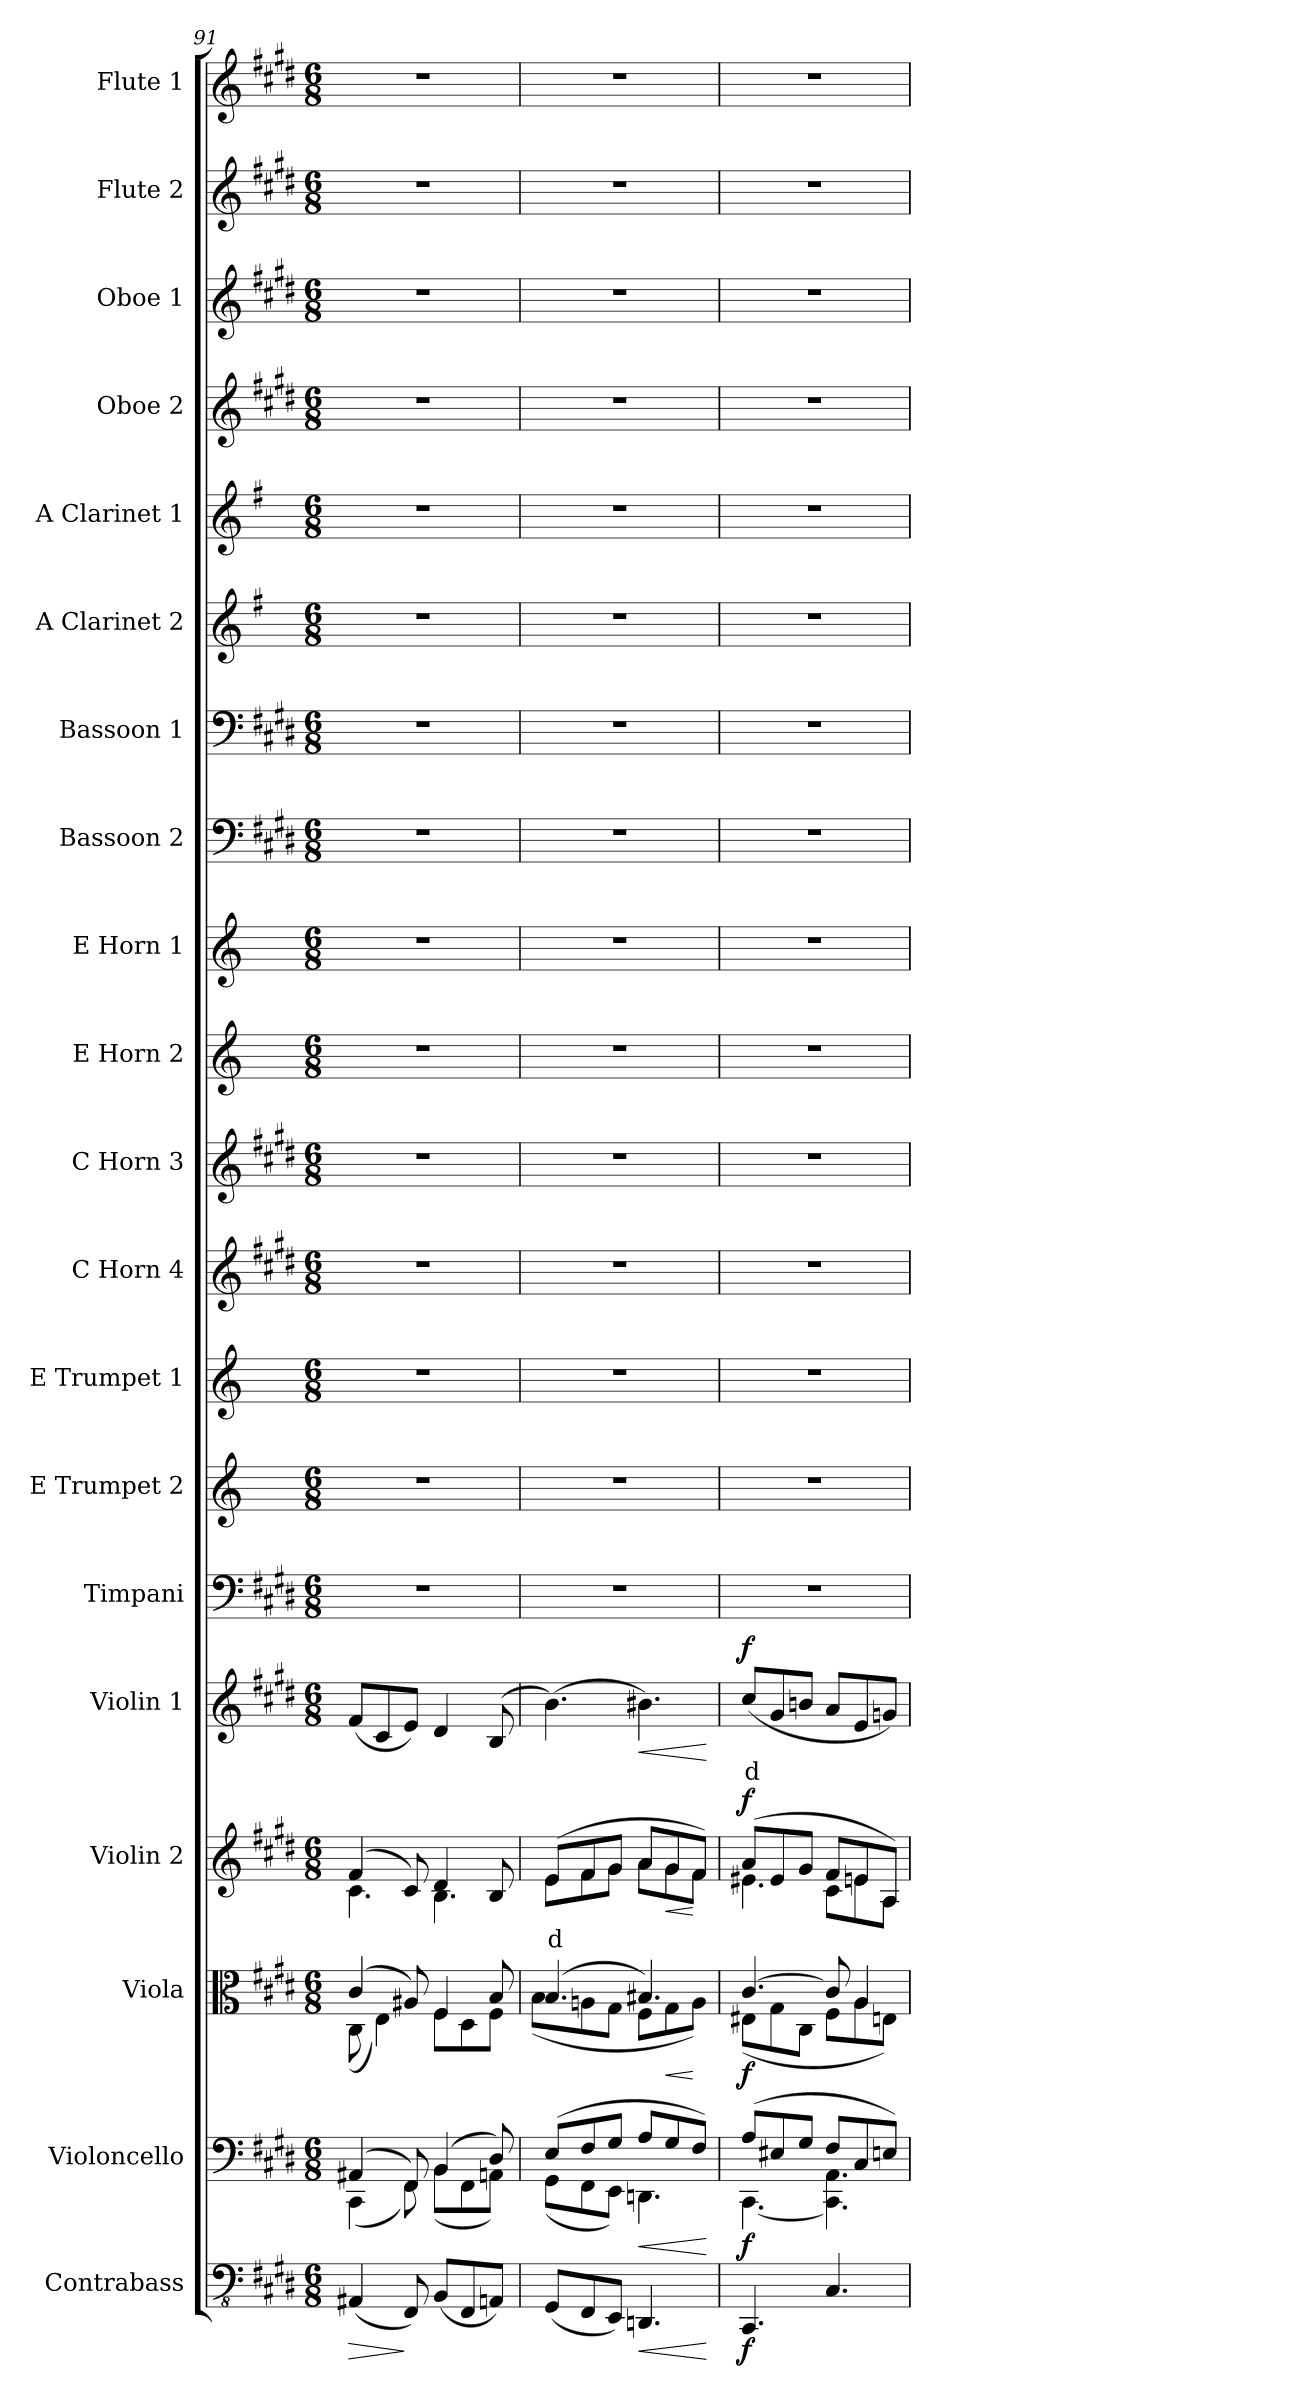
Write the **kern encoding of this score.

**kern	**dynam	**kern	**dynam	**kern	**dynam	**kern	**text	**dynam	**kern	**text	**dynam	**kern	**kern	**kern	**kern	**kern	**kern	**kern	**kern	**kern	**kern	**kern	**kern	**kern	**kern	**kern
*part20	*part20	*part19	*part19	*part18	*part18	*part17	*part17	*part17	*part16	*part16	*part16	*part15	*part14	*part13	*part12	*part11	*part10	*part9	*part8	*part7	*part6	*part5	*part4	*part3	*part2	*part1
*staff20	*staff20	*staff19	*staff19	*staff18	*staff18	*staff17	*staff17	*staff17	*staff16	*staff16	*staff16	*staff15	*staff14	*staff13	*staff12	*staff11	*staff10	*staff9	*staff8	*staff7	*staff6	*staff5	*staff4	*staff3	*staff2	*staff1
*I"Contrabass	*	*I"Violoncello	*	*I"Viola	*	*I"Violin 2	*	*	*I"Violin 1	*	*	*I"Timpani	*I"E Trumpet 2	*I"E Trumpet 1	*I"C Horn 4	*I"C Horn 3	*I"E Horn 2	*I"E Horn 1	*I"Bassoon 2	*I"Bassoon 1	*I"A Clarinet 2	*I"A Clarinet 1	*I"Oboe 2	*I"Oboe 1	*I"Flute 2	*I"Flute 1
*I'Cb	*	*I'Vc	*	*I'Vla	*	*I'Vln 2	*	*	*I'Vln 1	*	*	*I'Timp	*I'Tpt 2	*I'Tpt 1	*I'Hn 4	*I'Hn 3	*I'Hn 2	*I'Hn 1	*I'Bsn 2	*I'Bsn 1	*I'Cl 2	*I'Cl 1	*I'Ob 2	*I'Ob 1	*I'Fl 2	*I'Fl 1
*clefFv4	*	*clefF4	*	*clefC3	*	*clefG2	*	*	*clefG2	*	*	*clefF4	*clefG2	*clefG2	*clefG2	*clefG2	*clefG2	*clefG2	*clefF4	*clefF4	*clefG2	*clefG2	*clefG2	*clefG2	*clefG2	*clefG2
*	*	*	*	*	*	*	*	*	*	*	*	*	*ITrd-2c-4	*ITrd-2c-4	*ITrd7c12	*ITrd7c12	*ITrd5c8	*ITrd5c8	*	*	*ITrd2c3	*ITrd2c3	*	*	*	*
*k[f#c#g#d#]	*	*k[f#c#g#d#]	*	*k[f#c#g#d#]	*	*k[f#c#g#d#]	*	*	*k[f#c#g#d#]	*	*	*k[f#c#g#d#]	*k[f#c#g#d#]	*k[f#c#g#d#]	*k[f#c#g#d#]	*k[f#c#g#d#]	*k[f#c#g#d#]	*k[f#c#g#d#]	*k[f#c#g#d#]	*k[f#c#g#d#]	*k[f#c#g#d#]	*k[f#c#g#d#]	*k[f#c#g#d#]	*k[f#c#g#d#]	*k[f#c#g#d#]	*k[f#c#g#d#]
*M6/8	*	*M6/8	*	*M6/8	*	*M6/8	*	*	*M6/8	*	*	*M6/8	*M6/8	*M6/8	*M6/8	*M6/8	*M6/8	*M6/8	*M6/8	*M6/8	*M6/8	*M6/8	*M6/8	*M6/8	*M6/8	*M6/8
=91	=91	=91	=91	=91	=91	=91	=91	=91	=91	=91	=91	=91	=91	=91	=91	=91	=91	=91	=91	=91	=91	=91	=91	=91	=91	=91
!	!LO:HP:b	!	!	!	!	!	!	!	!	!	!	!	!	!	!	!	!	!	!	!	!	!	!	!	!	!
*	*	*^	*	*^	*	*^	*	*	*	*	*	*	*	*	*	*	*	*	*	*	*	*	*	*	*	*
(4AAA#X/	>	(4AA#X/	(4CC#\	.	(4c#/	(8C#\	.	(4f#/	4.c#\	.	.	(8f#/L	.	.	2.r	2.r	2.r	2.r	2.r	2.r	2.r	2.r	2.r	2.r	2.r	2.r	2.r	2.r	2.r
.	.	.	.	.	.	4E\)	.	.	.	.	.	8c#/	.	.	.	.	.	.	.	.	.	.	.	.	.	.	.	.	.
8FFF#/)	]	8FF#/)	8FF#\)	.	8A#X/)	.	.	8c#/)	.	.	.	8e/J)	.	.	.	.	.	.	.	.	.	.	.	.	.	.	.	.	.
(8BBB/L	.	(4BB/	(8BB\L	.	4F#/	8F#\L	.	4d#/	4.B\	.	.	4d#/	.	.	.	.	.	.	.	.	.	.	.	.	.	.	.	.	.
8FFF#/	.	.	8FF#\	.	.	8D#\	.	.	.	.	.	.	.	.	.	.	.	.	.	.	.	.	.	.	.	.	.	.	.
8AAAn/J)	.	8D#/)	8AAn\J)	.	8B/	8F#\J	.	8B/	.	.	.	(8B/	.	.	.	.	.	.	.	.	.	.	.	.	.	.	.	.	.
=92	=92	=92	=92	=92	=92	=92	=92	=92	=92	=92	=92	=92	=92	=92	=92	=92	=92	=92	=92	=92	=92	=92	=92	=92	=92	=92	=92	=92	=92
!	!	!	!	!	!	!	!	!	!	!LO:LY:color=#FF0000	!	!	!	!	!	!	!	!	!	!	!	!	!	!	!	!	!	!	!
(8GGG#/L	.	(8E/L	(8GG#\L	.	(4.B/	(8B\L	.	(8e/L	8e\L	d	.	(4.b\)	.	.	2.r	2.r	2.r	2.r	2.r	2.r	2.r	2.r	2.r	2.r	2.r	2.r	2.r	2.r	2.r
8FFF#/	.	8F#/	8FF#\	.	.	8An\	.	8f#/	8f#\	.	.	.	.	.	.	.	.	.	.	.	.	.	.	.	.	.	.	.	.
8EEE/J)	.	8G#/J	8EE\J)	.	.	8G#\J	.	8g#/J	8g#\J	.	.	.	.	.	.	.	.	.	.	.	.	.	.	.	.	.	.	.	.
!	!LO:HP:b	!	!	!LO:HP:b	!	!	!	!	!	!	!	!	!	!LO:HP:b	!	!	!	!	!	!	!	!	!	!	!	!	!	!	!
4.DDDn/	<	8A/L	4.DDn\	<	4.B#X/)	8F#\L	.	8a/L	8a\L	.	.	4.b#X\)	.	<	.	.	.	.	.	.	.	.	.	.	.	.	.	.	.
!	!	!	!	!	!	!	!LO:HP:b	!	!	!	!LO:HP:b	!	!	!	!	!	!	!	!	!	!	!	!	!	!	!	!	!	!
.	.	8G#/	.	.	.	8G#\	<	8g#/	8g#\	.	<	.	.	.	.	.	.	.	.	.	.	.	.	.	.	.	.	.	.
.	.	8F#/J)	.	.	.	8A\J)	[	8f#/J)	8f#\J	.	[	.	.	.	.	.	.	.	.	.	.	.	.	.	.	.	.	.	.
*	*	*v	*v	*	*	*	*	*v	*v	*	*	*	*	*	*	*	*	*	*	*	*	*	*	*	*	*	*	*	*
*	*	*	*	*v	*v	*	*	*	*	*	*	*	*	*	*	*	*	*	*	*	*	*	*	*	*	*	*
.	[	.	[	.	.	.	.	.	.	.	[	.	.	.	.	.	.	.	.	.	.	.	.	.	.	.
=93	=93	=93	=93	=93	=93	=93	=93	=93	=93	=93	=93	=93	=93	=93	=93	=93	=93	=93	=93	=93	=93	=93	=93	=93	=93	=93
*	*	*^	*	*^	*	*^	*	*	*	*	*	*	*	*	*	*	*	*	*	*	*	*	*	*	*	*
!	!LO:DY:b	!	!	!LO:DY:b	!	!	!LO:DY:b	!	!	!	!LO:DY:b	!	!LO:LY:color=#FF0000	!LO:DY:b	!	!	!	!	!	!	!	!	!	!	!	!	!	!	!
4.CCC#/	f	(8A/L	[4.CC#\	f	[4.c#/	(8E#X\L	f	(8a/L	4.e#X\	.	f	(8cc#/L	d	f	2.r	2.r	2.r	2.r	2.r	2.r	2.r	2.r	2.r	2.r	2.r	2.r	2.r	2.r	2.r
.	.	8E#X/	.	.	.	8G#\	.	8e#/	.	.	.	8g#/	.	.	.	.	.	.	.	.	.	.	.	.	.	.	.	.	.
.	.	8G#/J	.	.	.	8C#\J	.	8g#/J	.	.	.	8bn/J	.	.	.	.	.	.	.	.	.	.	.	.	.	.	.	.	.
4.CC#/	.	8F#/L	4.CC#\] 4.AA\	.	8c#/]	8F#\L	.	8f#/L	8c#\L	.	.	8a/L	.	.	.	.	.	.	.	.	.	.	.	.	.	.	.	.	.
.	.	8C#/	.	.	4A/	8A\	.	8en/	8e\	.	.	8e/	.	.	.	.	.	.	.	.	.	.	.	.	.	.	.	.	.
.	.	8En/J)	.	.	.	8En\J)	.	8A/J)	8A\J	.	.	8gn/J)	.	.	.	.	.	.	.	.	.	.	.	.	.	.	.	.	.
*	*	*v	*v	*	*	*	*	*v	*v	*	*	*	*	*	*	*	*	*	*	*	*	*	*	*	*	*	*	*	*
*	*	*	*	*v	*v	*	*	*	*	*	*	*	*	*	*	*	*	*	*	*	*	*	*	*	*	*	*
=	=	=	=	=	=	=	=	=	=	=	=	=	=	=	=	=	=	=	=	=	=	=	=	=	=	=
*-	*-	*-	*-	*-	*-	*-	*-	*-	*-	*-	*-	*-	*-	*-	*-	*-	*-	*-	*-	*-	*-	*-	*-	*-	*-	*-
